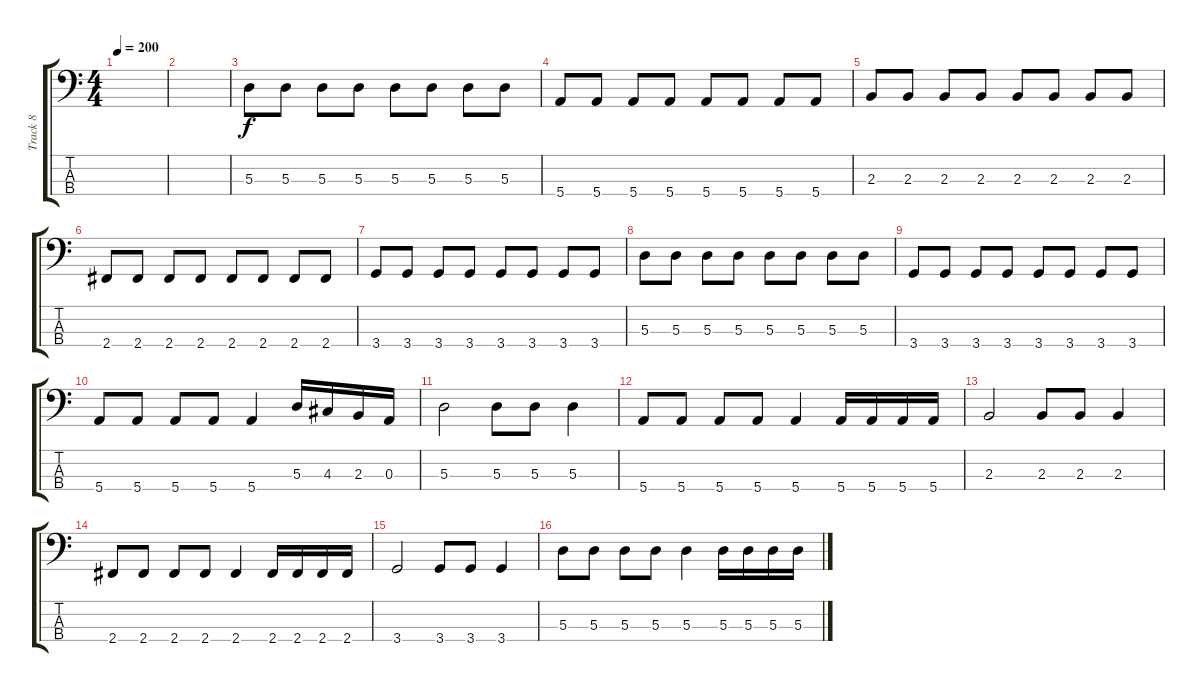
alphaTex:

\track ("Track 8" "Track 8") {instrument electricbassfinger}
\staff {score tabs}
\tuning (G2 D2 A1 E1) {hide}
\ts (4 4)
\tempo 200
\clef f4
\ks c
|
|
5.3.8 5.3.8 5.3.8 5.3.8 5.3.8 5.3.8 5.3.8 5.3.8 |
5.4.8 5.4.8 5.4.8 5.4.8 5.4.8 5.4.8 5.4.8 5.4.8 |
2.3.8 2.3.8 2.3.8 2.3.8 2.3.8 2.3.8 2.3.8 2.3.8 |
2.4.8 2.4.8 2.4.8 2.4.8 2.4.8 2.4.8 2.4.8 2.4.8 |
3.4.8 3.4.8 3.4.8 3.4.8 3.4.8 3.4.8 3.4.8 3.4.8 |
5.3.8 5.3.8 5.3.8 5.3.8 5.3.8 5.3.8 5.3.8 5.3.8 |
3.4.8 3.4.8 3.4.8 3.4.8 3.4.8 3.4.8 3.4.8 3.4.8 |
5.4.8 5.4.8 5.4.8 5.4.8 5.4.4 5.3.16 4.3.16 2.3.16 0.3.16 |
5.3.2 5.3.8 5.3.8 5.3.4 |
5.4.8 5.4.8 5.4.8 5.4.8 5.4.4 5.4.16 5.4.16 5.4.16 5.4.16 |
2.3.2 2.3.8 2.3.8 2.3.4 |
2.4.8 2.4.8 2.4.8 2.4.8 2.4.4 2.4.16 2.4.16 2.4.16 2.4.16 |
3.4.2 3.4.8 3.4.8 3.4.4 |
5.3.8 5.3.8 5.3.8 5.3.8 5.3.4 5.3.16 5.3.16 5.3.16 5.3.16
